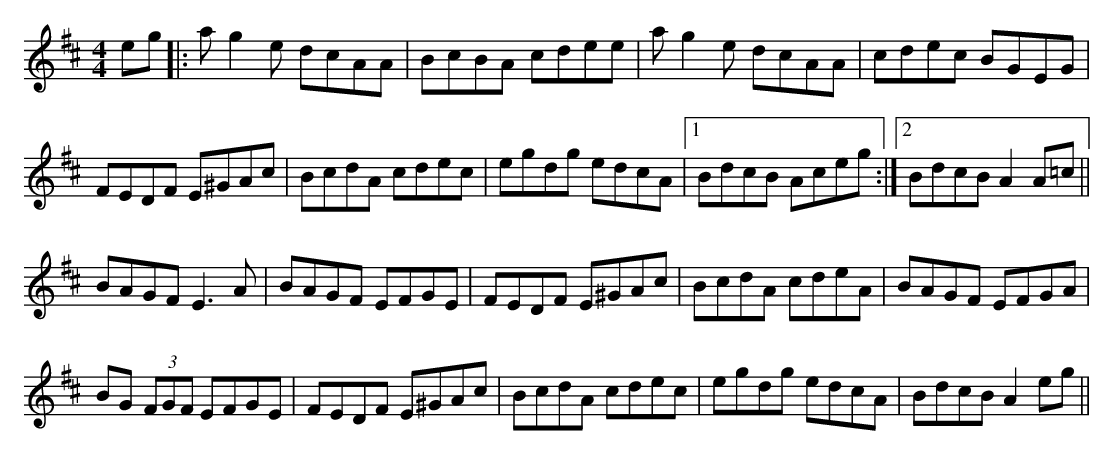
X:1
M:4/4
K:Amix
eg|:ag2e dcAA|BcBA cdee|ag2e dcAA|cdec BGEG|
FEDF E^GAc|BcdA cdec|egdg edcA|1 BdcB Aceg:|2 BdcB A2A=c||
BAGF E3A|BAGF EFGE|FEDF E^GAc|BcdA cdeA|BAGF EFGA|
BG (3FGF EFGE|FEDF E^GAc|BcdA cdec|egdg edcA|BdcB A2eg||
